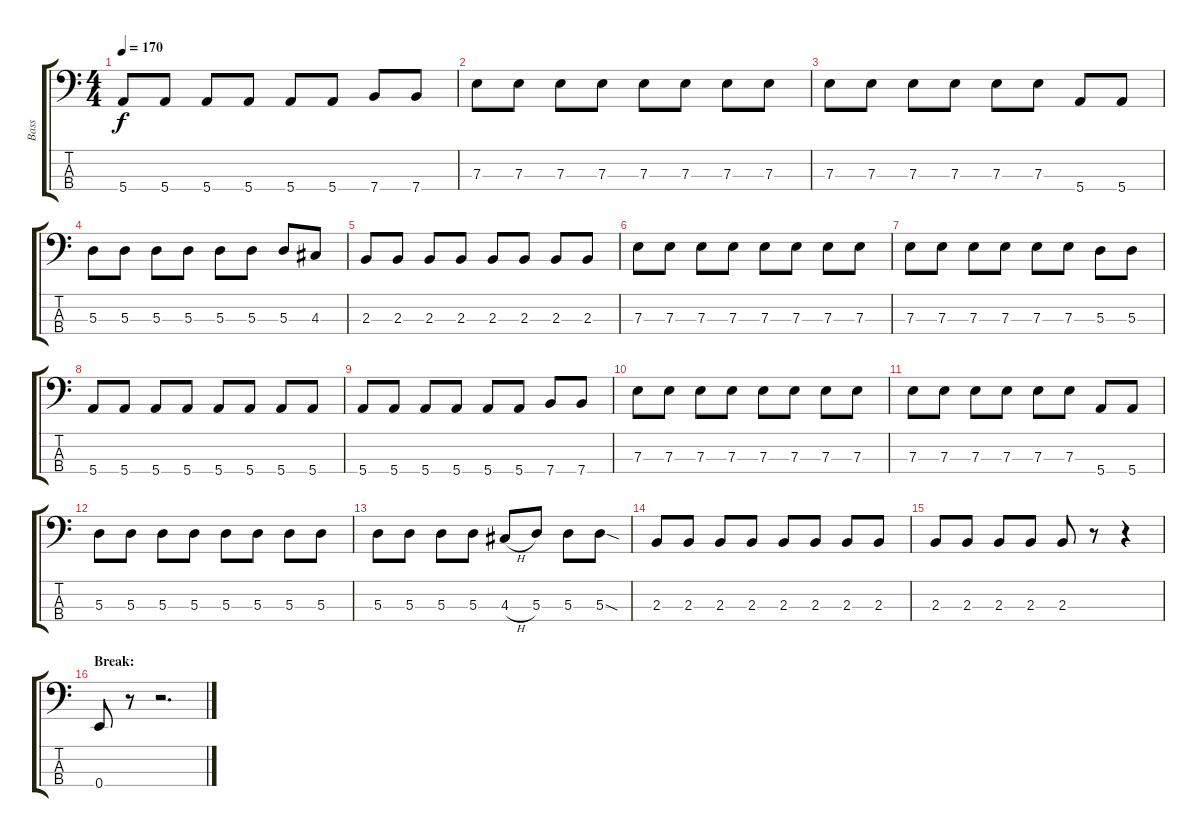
\track ("Bass" "Bass") {instrument electricbasspick}
\staff {score tabs}
\tuning (G2 D2 A1 E1) {hide}
\ts (4 4)
\tempo 170
\clef f4
\ks c
5.4.8{dy f} 5.4.8 5.4.8 5.4.8 5.4.8 5.4.8 7.4.8 7.4.8 |
7.3.8 7.3.8 7.3.8 7.3.8 7.3.8 7.3.8 7.3.8 7.3.8 |
7.3.8 7.3.8 7.3.8 7.3.8 7.3.8 7.3.8 5.4.8 5.4.8 |
5.3.8 5.3.8 5.3.8 5.3.8 5.3.8 5.3.8 5.3.8 4.3.8 |
2.3.8 2.3.8 2.3.8 2.3.8 2.3.8 2.3.8 2.3.8 2.3.8 |
7.3.8 7.3.8 7.3.8 7.3.8 7.3.8 7.3.8 7.3.8 7.3.8 |
7.3.8 7.3.8 7.3.8 7.3.8 7.3.8 7.3.8 5.3.8 5.3.8 |
5.4.8 5.4.8 5.4.8 5.4.8 5.4.8 5.4.8 5.4.8 5.4.8 |
5.4.8 5.4.8 5.4.8 5.4.8 5.4.8 5.4.8 7.4.8 7.4.8 |
7.3.8 7.3.8 7.3.8 7.3.8 7.3.8 7.3.8 7.3.8 7.3.8 |
7.3.8 7.3.8 7.3.8 7.3.8 7.3.8 7.3.8 5.4.8 5.4.8 |
5.3.8 5.3.8 5.3.8 5.3.8 5.3.8 5.3.8 5.3.8 5.3.8 |
5.3.8 5.3.8 5.3.8 5.3.8 4.3{h}.8 5.3.8 5.3.8 5.3{sod}.8 |
2.3.8 2.3.8 2.3.8 2.3.8 2.3.8 2.3.8 2.3.8 2.3.8 |
2.3.8 2.3.8 2.3.8 2.3.8 2.3.8 r.8 r.4 |
\section ("" "Break:")
0.4.8 r.8 r.2{d}
